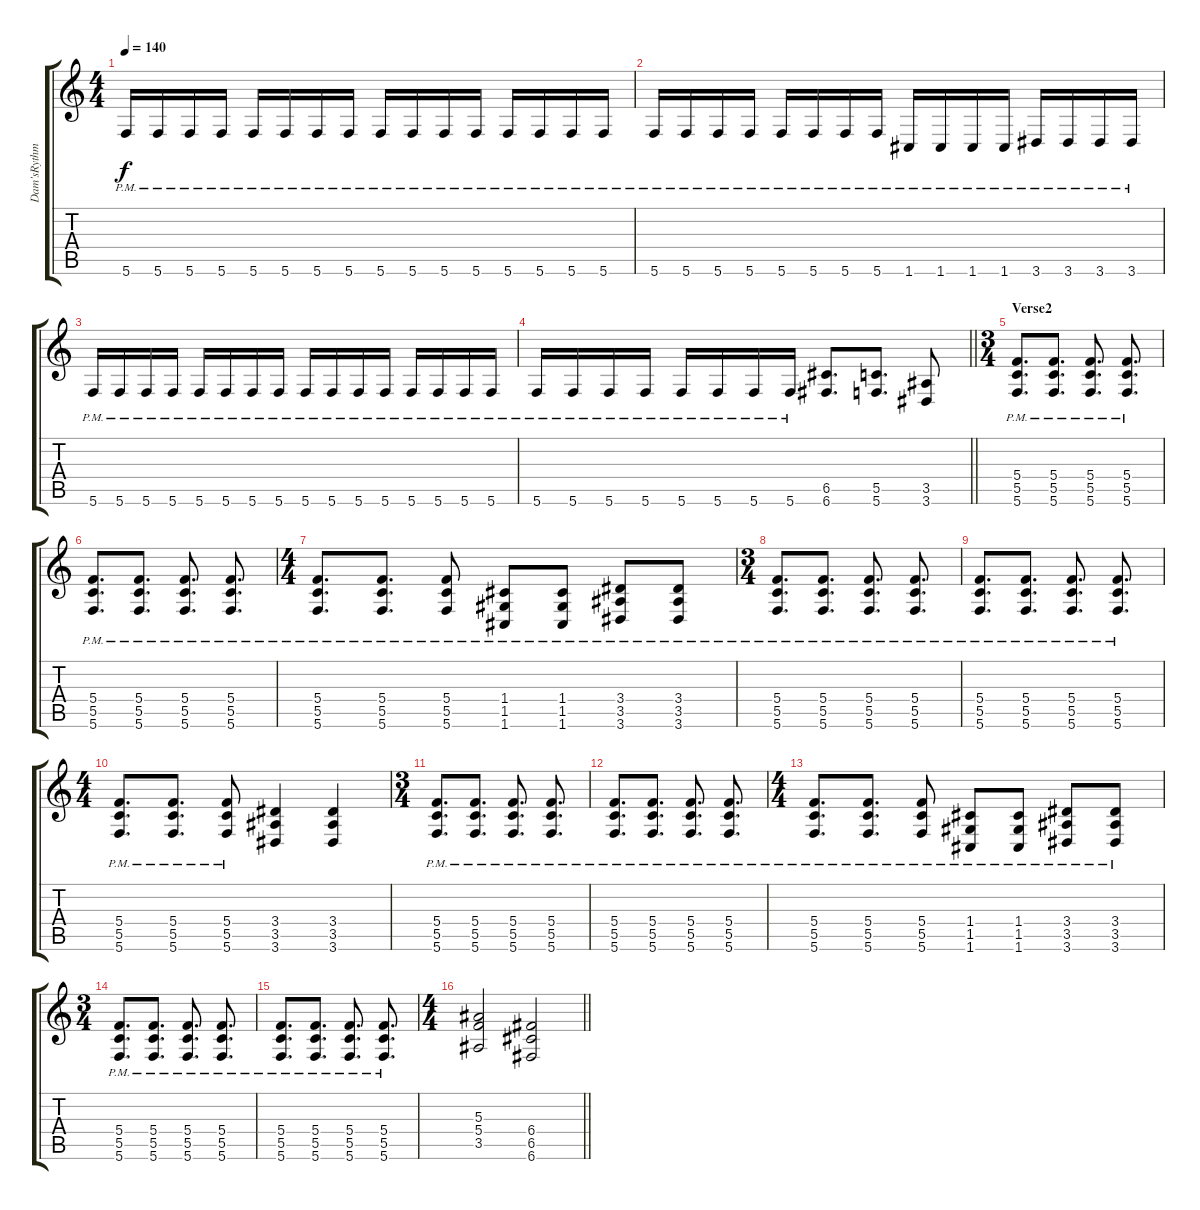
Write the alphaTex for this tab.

\track ("Dam'sRythm" "Dam'sRythm") {instrument distortionguitar}
\staff {score tabs}
\tuning (D4 A3 F3 C3 G2 C2) {hide}
\ts (4 4)
\tempo 140
\clef g2
\ks c
5.6{pm}.16{dy f} 5.6{pm}.16 5.6{pm}.16 5.6{pm}.16 5.6{pm}.16 5.6{pm}.16 5.6{pm}.16 5.6{pm}.16 5.6{pm}.16 5.6{pm}.16 5.6{pm}.16 5.6{pm}.16 5.6{pm}.16 5.6{pm}.16 5.6{pm}.16 5.6{pm}.16 |
5.6{pm}.16 5.6{pm}.16 5.6{pm}.16 5.6{pm}.16 5.6{pm}.16 5.6{pm}.16 5.6{pm}.16 5.6{pm}.16 1.6{pm}.16 1.6{pm}.16 1.6{pm}.16 1.6{pm}.16 3.6{pm}.16 3.6{pm}.16 3.6{pm}.16 3.6{pm}.16 |
5.6{pm}.16 5.6{pm}.16 5.6{pm}.16 5.6{pm}.16 5.6{pm}.16 5.6{pm}.16 5.6{pm}.16 5.6{pm}.16 5.6{pm}.16 5.6{pm}.16 5.6{pm}.16 5.6{pm}.16 5.6{pm}.16 5.6{pm}.16 5.6{pm}.16 5.6{pm}.16 |
\barLineRight lightlight
5.6{pm}.16 5.6{pm}.16 5.6{pm}.16 5.6{pm}.16 5.6{pm}.16 5.6{pm}.16 5.6{pm}.16 5.6{pm}.16 (6.5 6.6).8{d} (5.5 5.6).8{d} (3.5 3.6).8 |
\ts (3 4)
\section ("" "Verse2")
(5.4{pm} 5.5{pm} 5.6{pm}).8{d} (5.4{pm} 5.5{pm} 5.6{pm}).8{d} (5.4{pm} 5.5{pm} 5.6{pm}).8{d} (5.4{pm} 5.5{pm} 5.6{pm}).8{d} |
(5.4{pm} 5.5{pm} 5.6{pm}).8{d} (5.4{pm} 5.5{pm} 5.6{pm}).8{d} (5.4{pm} 5.5{pm} 5.6{pm}).8{d} (5.4{pm} 5.5{pm} 5.6{pm}).8{d} |
\ts (4 4)
(5.4{pm} 5.5{pm} 5.6{pm}).8{d} (5.4{pm} 5.5{pm} 5.6{pm}).8{d} (5.4{pm} 5.5{pm} 5.6{pm}).8 (1.4{pm} 1.5{pm} 1.6{pm}).8 (1.4{pm} 1.5{pm} 1.6{pm}).8 (3.4{pm} 3.5{pm} 3.6{pm}).8 (3.4{pm} 3.5{pm} 3.6{pm}).8 |
\ts (3 4)
(5.4{pm} 5.5{pm} 5.6{pm}).8{d} (5.4{pm} 5.5{pm} 5.6{pm}).8{d} (5.4{pm} 5.5{pm} 5.6{pm}).8{d} (5.4{pm} 5.5{pm} 5.6{pm}).8{d} |
(5.4{pm} 5.5{pm} 5.6{pm}).8{d} (5.4{pm} 5.5{pm} 5.6{pm}).8{d} (5.4{pm} 5.5{pm} 5.6{pm}).8{d} (5.4{pm} 5.5{pm} 5.6{pm}).8{d} |
\ts (4 4)
(5.4{pm} 5.5{pm} 5.6{pm}).8{d} (5.4{pm} 5.5{pm} 5.6{pm}).8{d} (5.4{pm} 5.5{pm} 5.6{pm}).8 (3.4 3.5 3.6).4 (3.4 3.5 3.6).4 |
\ts (3 4)
(5.4{pm} 5.5{pm} 5.6{pm}).8{d} (5.4{pm} 5.5{pm} 5.6{pm}).8{d} (5.4{pm} 5.5{pm} 5.6{pm}).8{d} (5.4{pm} 5.5{pm} 5.6{pm}).8{d} |
(5.4{pm} 5.5{pm} 5.6{pm}).8{d} (5.4{pm} 5.5{pm} 5.6{pm}).8{d} (5.4{pm} 5.5{pm} 5.6{pm}).8{d} (5.4{pm} 5.5{pm} 5.6{pm}).8{d} |
\ts (4 4)
(5.4{pm} 5.5{pm} 5.6{pm}).8{d} (5.4{pm} 5.5{pm} 5.6{pm}).8{d} (5.4{pm} 5.5{pm} 5.6{pm}).8 (1.4{pm} 1.5{pm} 1.6{pm}).8 (1.4{pm} 1.5{pm} 1.6{pm}).8 (3.4{pm} 3.5{pm} 3.6{pm}).8 (3.4{pm} 3.5{pm} 3.6{pm}).8 |
\ts (3 4)
(5.4{pm} 5.5{pm} 5.6{pm}).8{d} (5.4{pm} 5.5{pm} 5.6{pm}).8{d} (5.4{pm} 5.5{pm} 5.6{pm}).8{d} (5.4{pm} 5.5{pm} 5.6{pm}).8{d} |
(5.4{pm} 5.5{pm} 5.6{pm}).8{d} (5.4{pm} 5.5{pm} 5.6{pm}).8{d} (5.4{pm} 5.5{pm} 5.6{pm}).8{d} (5.4{pm} 5.5{pm} 5.6{pm}).8{d} |
\ts (4 4)
\barLineRight lightlight
(5.3 5.4 3.5).2 (6.4 6.5 6.6).2
